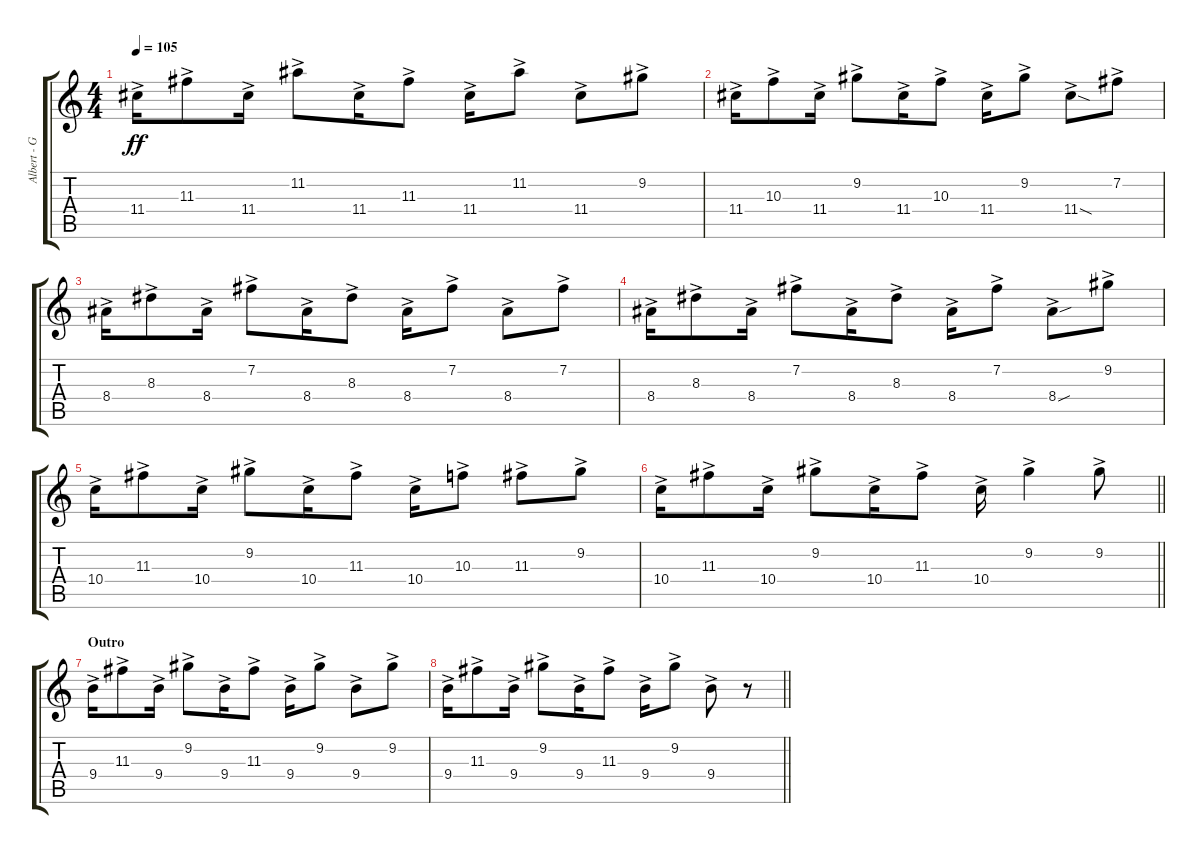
\track ("Albert - Guitar RSE" "Albert - G") {instrument electricguitarjazz}
\staff {score tabs}
\tuning (E4 B3 G3 D3 A2 E2) {hide}
\ts (4 4)
\tempo 105
\clef g2
\ks c
11.4{ac}.16{dy ff} 11.3{ac}.8 11.4{ac}.16 11.2{ac}.8 11.4{ac}.16 11.3{ac}.8 11.4{ac}.16 11.2{ac}.8 11.4{ac}.8 9.2{ac}.8 |
11.4{ac}.16 10.3{ac}.8 11.4{ac}.16 9.2{ac}.8 11.4{ac}.16 10.3{ac}.8 11.4{ac}.16 9.2{ac}.8 11.4{sod ac}.8 7.2{ac}.8 |
8.4{ac}.16 8.3{ac}.8 8.4{ac}.16 7.2{ac}.8 8.4{ac}.16 8.3{ac}.8 8.4{ac}.16 7.2{ac}.8 8.4{ac}.8 7.2{ac}.8 |
8.4{ac}.16 8.3{ac}.8 8.4{ac}.16 7.2{ac}.8 8.4{ac}.16 8.3{ac}.8 8.4{ac}.16 7.2{ac}.8 8.4{sou ac}.8 9.2{ac}.8 |
10.4{ac}.16 11.3{ac}.8 10.4{ac}.16 9.2{ac}.8 10.4{ac}.16 11.3{ac}.8 10.4{ac}.16 10.3{ac}.8 11.3{ac}.8 9.2{ac}.8 |
\barLineRight lightlight
10.4{ac}.16 11.3{ac}.8 10.4{ac}.16 9.2{ac}.8 10.4{ac}.16 11.3{ac}.8 10.4{ac}.16 9.2{ac}.4 9.2{ac}.8 |
\section ("" "Outro")
9.4{ac}.16 11.3{ac}.8 9.4{ac}.16 9.2{ac}.8 9.4{ac}.16 11.3{ac}.8 9.4{ac}.16 9.2{ac}.8 9.4{ac}.8 9.2{ac}.8 |
\barLineRight lightlight
9.4{ac}.16 11.3{ac}.8 9.4{ac}.16 9.2{ac}.8 9.4{ac}.16 11.3{ac}.8 9.4{ac}.16 9.2{ac}.8 9.4{ac}.8 r.8
